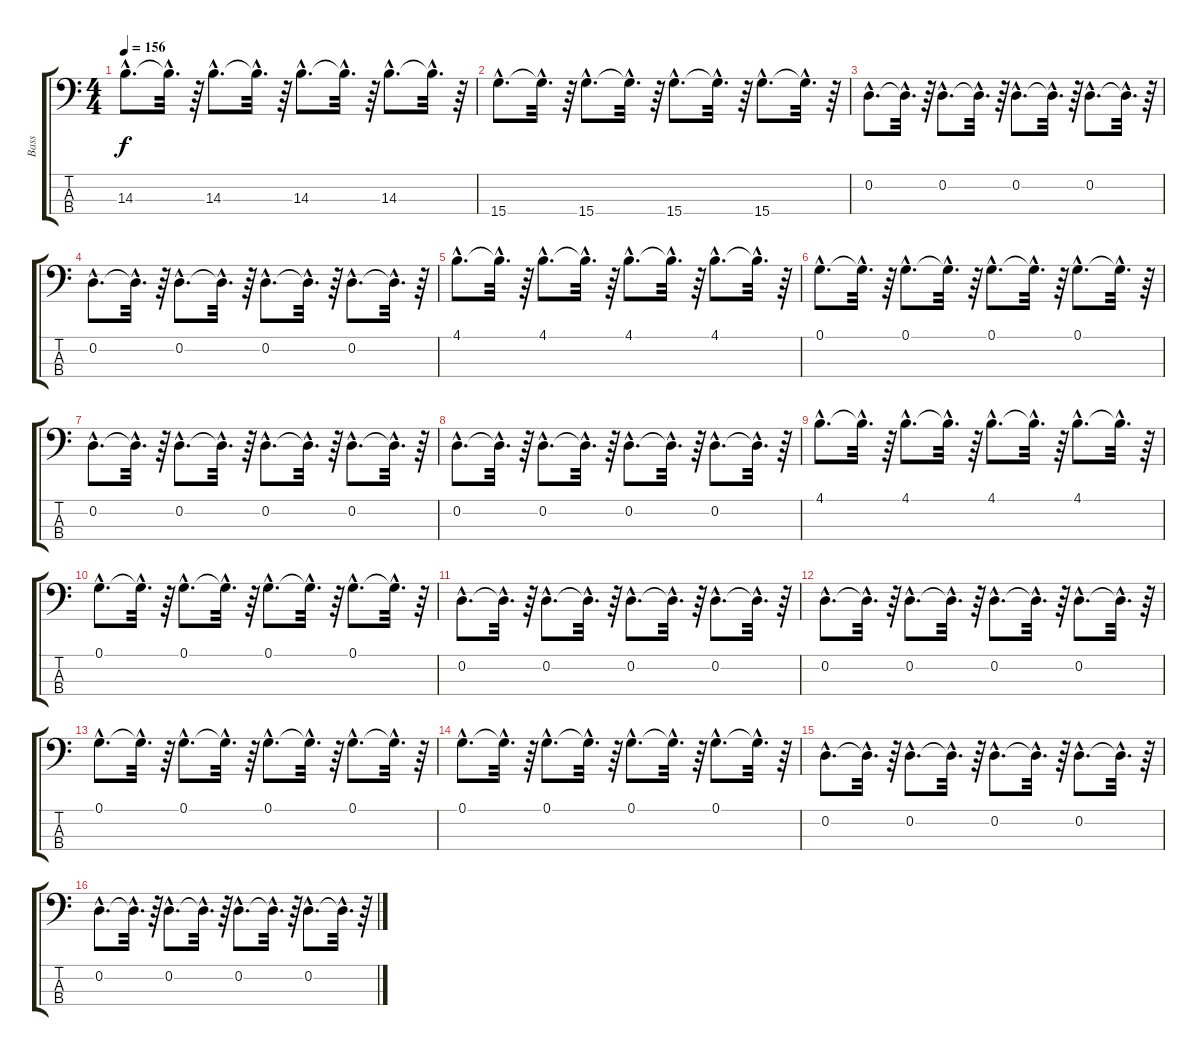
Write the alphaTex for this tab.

\track ("Bass" "Bass") {instrument electricbasspick}
\staff {score tabs}
\tuning (G2 D2 A1 E1) {hide}
\ts (4 4)
\tempo 156
\clef f4
\ks c
14.3{hac}.8{d dy f} 14.3{hac t}.32{d} r.64 14.3{hac}.8{d} 14.3{hac t}.32{d} r.64 14.3{hac}.8{d} 14.3{hac t}.32{d} r.64 14.3{hac}.8{d} 14.3{hac t}.32{d} r.64 |
15.4{hac}.8{d} 15.4{hac t}.32{d} r.64 15.4{hac}.8{d} 15.4{hac t}.32{d} r.64 15.4{hac}.8{d} 15.4{hac t}.32{d} r.64 15.4{hac}.8{d} 15.4{hac t}.32{d} r.64 |
0.2{hac}.8{d} 0.2{hac t}.32{d} r.64 0.2{hac}.8{d} 0.2{hac t}.32{d} r.64 0.2{hac}.8{d} 0.2{hac t}.32{d} r.64 0.2{hac}.8{d} 0.2{hac t}.32{d} r.64 |
0.2{hac}.8{d} 0.2{hac t}.32{d} r.64 0.2{hac}.8{d} 0.2{hac t}.32{d} r.64 0.2{hac}.8{d} 0.2{hac t}.32{d} r.64 0.2{hac}.8{d} 0.2{hac t}.32{d} r.64 |
4.1{hac}.8{d} 4.1{hac t}.32{d} r.64 4.1{hac}.8{d} 4.1{hac t}.32{d} r.64 4.1{hac}.8{d} 4.1{hac t}.32{d} r.64 4.1{hac}.8{d} 4.1{hac t}.32{d} r.64 |
0.1{hac}.8{d} 0.1{hac t}.32{d} r.64 0.1{hac}.8{d} 0.1{hac t}.32{d} r.64 0.1{hac}.8{d} 0.1{hac t}.32{d} r.64 0.1{hac}.8{d} 0.1{hac t}.32{d} r.64 |
0.2{hac}.8{d} 0.2{hac t}.32{d} r.64 0.2{hac}.8{d} 0.2{hac t}.32{d} r.64 0.2{hac}.8{d} 0.2{hac t}.32{d} r.64 0.2{hac}.8{d} 0.2{hac t}.32{d} r.64 |
0.2{hac}.8{d} 0.2{hac t}.32{d} r.64 0.2{hac}.8{d} 0.2{hac t}.32{d} r.64 0.2{hac}.8{d} 0.2{hac t}.32{d} r.64 0.2{hac}.8{d} 0.2{hac t}.32{d} r.64 |
4.1{hac}.8{d} 4.1{hac t}.32{d} r.64 4.1{hac}.8{d} 4.1{hac t}.32{d} r.64 4.1{hac}.8{d} 4.1{hac t}.32{d} r.64 4.1{hac}.8{d} 4.1{hac t}.32{d} r.64 |
0.1{hac}.8{d} 0.1{hac t}.32{d} r.64 0.1{hac}.8{d} 0.1{hac t}.32{d} r.64 0.1{hac}.8{d} 0.1{hac t}.32{d} r.64 0.1{hac}.8{d} 0.1{hac t}.32{d} r.64 |
0.2{hac}.8{d} 0.2{hac t}.32{d} r.64 0.2{hac}.8{d} 0.2{hac t}.32{d} r.64 0.2{hac}.8{d} 0.2{hac t}.32{d} r.64 0.2{hac}.8{d} 0.2{hac t}.32{d} r.64 |
0.2{hac}.8{d} 0.2{hac t}.32{d} r.64 0.2{hac}.8{d} 0.2{hac t}.32{d} r.64 0.2{hac}.8{d} 0.2{hac t}.32{d} r.64 0.2{hac}.8{d} 0.2{hac t}.32{d} r.64 |
0.1{hac}.8{d} 0.1{hac t}.32{d} r.64 0.1{hac}.8{d} 0.1{hac t}.32{d} r.64 0.1{hac}.8{d} 0.1{hac t}.32{d} r.64 0.1{hac}.8{d} 0.1{hac t}.32{d} r.64 |
0.1{hac}.8{d} 0.1{hac t}.32{d} r.64 0.1{hac}.8{d} 0.1{hac t}.32{d} r.64 0.1{hac}.8{d} 0.1{hac t}.32{d} r.64 0.1{hac}.8{d} 0.1{hac t}.32{d} r.64 |
0.2{hac}.8{d} 0.2{hac t}.32{d} r.64 0.2{hac}.8{d} 0.2{hac t}.32{d} r.64 0.2{hac}.8{d} 0.2{hac t}.32{d} r.64 0.2{hac}.8{d} 0.2{hac t}.32{d} r.64 |
0.2{hac}.8{d} 0.2{hac t}.32{d} r.64 0.2{hac}.8{d} 0.2{hac t}.32{d} r.64 0.2{hac}.8{d} 0.2{hac t}.32{d} r.64 0.2{hac}.8{d} 0.2{hac t}.32{d} r.64
